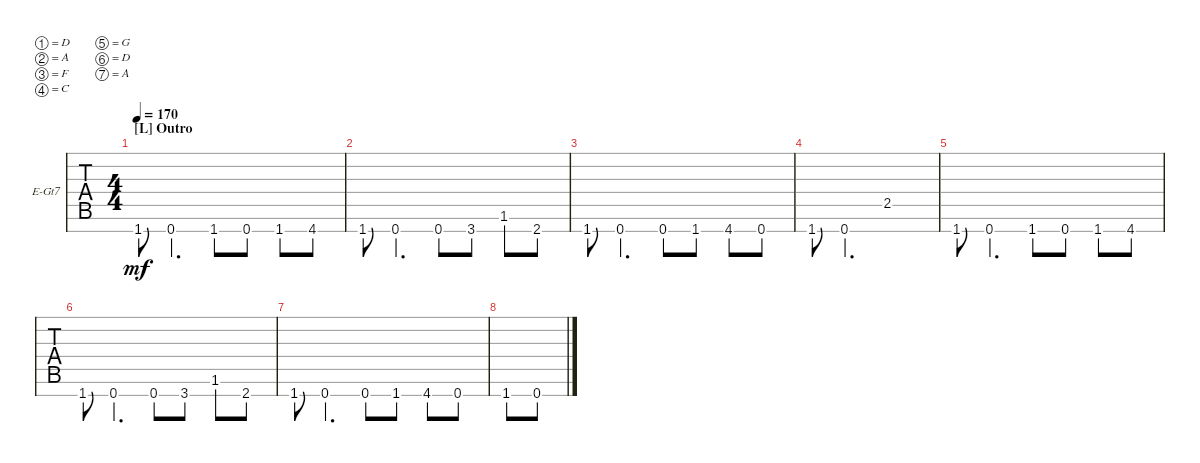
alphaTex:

\defaultSystemsLayout 4
\bracketExtendMode groupsimilarinstruments
\firstSystemTrackNameOrientation horizontal
\otherSystemsTrackNameOrientation horizontal
\track ("Head" "E-Gt7") {instrument distortionguitar}
\staff {tabs}
\tuning (D4 A3 F3 C3 G2 D2 A1)
\ts (4 4)
\section ("L" "Outro")
\tempo 170
\clef g2
\ks c
1.7.8{dy mf} 0.7.4{d} 1.7.8 0.7.8 1.7.8 4.7.8 |
1.7.8 0.7.4{d} 0.7.8 3.7.8 1.6.8 2.7.8 |
1.7.8 0.7.4{d} 0.7.8 1.7.8 4.7.8 0.7.8 |
1.7.8 0.7.4{d} 2.5.1 |
1.7.8 0.7.4{d} 1.7.8 0.7.8 1.7.8 4.7.8 |
1.7.8 0.7.4{d} 0.7.8 3.7.8 1.6.8 2.7.8 |
1.7.8 0.7.4{d} 0.7.8 1.7.8 4.7.8 0.7.8 |
1.7.8 0.7.8
